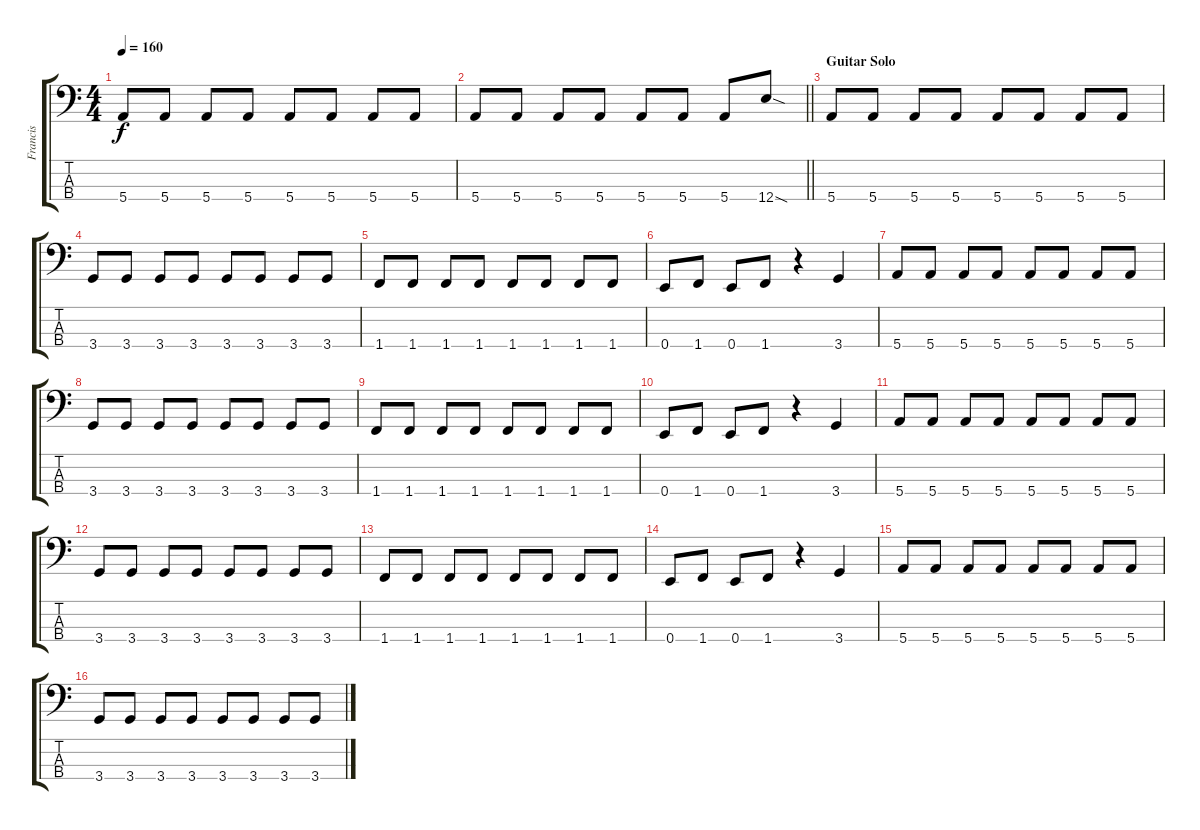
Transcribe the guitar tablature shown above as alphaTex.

\track ("Francis" "Francis") {instrument electricbassfinger}
\staff {score tabs}
\tuning (G2 D2 A1 E1) {hide}
\ts (4 4)
\tempo 160
\clef f4
\ks c
5.4.8{dy f} 5.4.8 5.4.8 5.4.8 5.4.8 5.4.8 5.4.8 5.4.8 |
\barLineRight lightlight
5.4.8 5.4.8 5.4.8 5.4.8 5.4.8 5.4.8 5.4.8 12.4{sod}.8 |
\section ("" "Guitar Solo")
5.4.8 5.4.8 5.4.8 5.4.8 5.4.8 5.4.8 5.4.8 5.4.8 |
3.4.8 3.4.8 3.4.8 3.4.8 3.4.8 3.4.8 3.4.8 3.4.8 |
1.4.8 1.4.8 1.4.8 1.4.8 1.4.8 1.4.8 1.4.8 1.4.8 |
0.4.8 1.4.8 0.4.8 1.4.8 r.4 3.4.4 |
5.4.8 5.4.8 5.4.8 5.4.8 5.4.8 5.4.8 5.4.8 5.4.8 |
3.4.8 3.4.8 3.4.8 3.4.8 3.4.8 3.4.8 3.4.8 3.4.8 |
1.4.8 1.4.8 1.4.8 1.4.8 1.4.8 1.4.8 1.4.8 1.4.8 |
0.4.8 1.4.8 0.4.8 1.4.8 r.4 3.4.4 |
5.4.8 5.4.8 5.4.8 5.4.8 5.4.8 5.4.8 5.4.8 5.4.8 |
3.4.8 3.4.8 3.4.8 3.4.8 3.4.8 3.4.8 3.4.8 3.4.8 |
1.4.8 1.4.8 1.4.8 1.4.8 1.4.8 1.4.8 1.4.8 1.4.8 |
0.4.8 1.4.8 0.4.8 1.4.8 r.4 3.4.4 |
5.4.8 5.4.8 5.4.8 5.4.8 5.4.8 5.4.8 5.4.8 5.4.8 |
3.4.8 3.4.8 3.4.8 3.4.8 3.4.8 3.4.8 3.4.8 3.4.8
